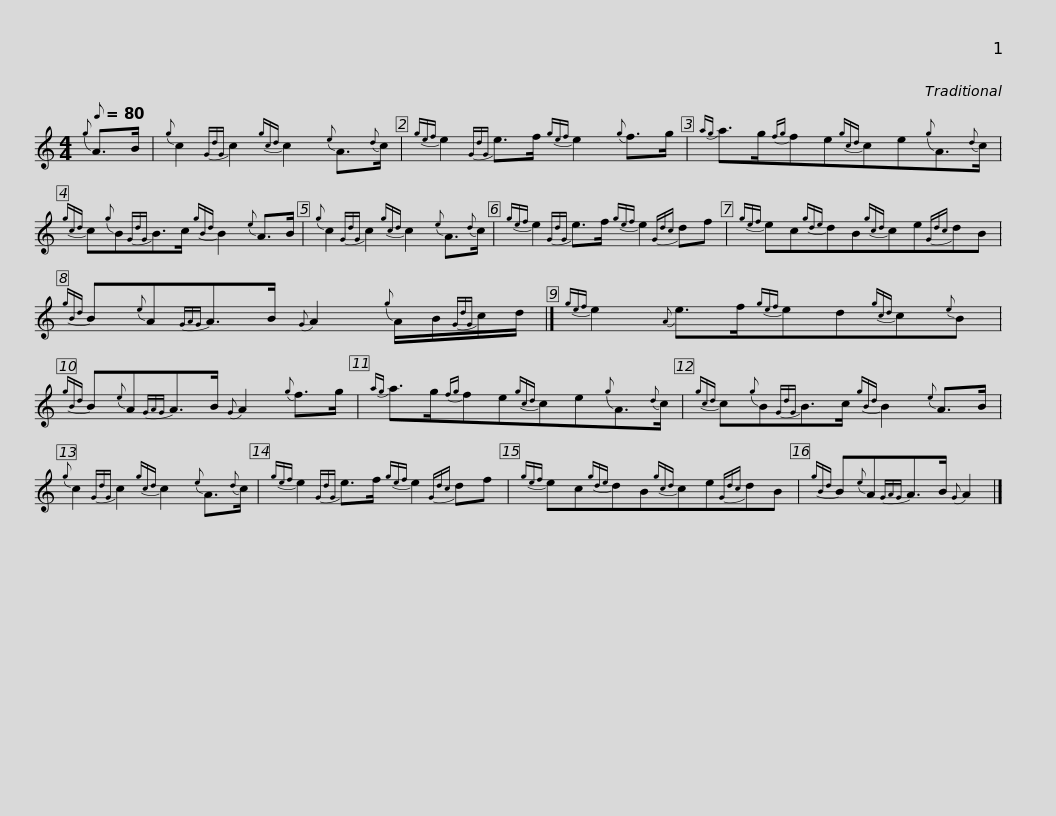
X:1
L:1/8
Q:1/8=80
M:4/4
I:linebreak $
K:C
V:1 treble
V:1
{g} A>B |{g} c2{GdG} c2{gcd} c2{e} A3/2{d}c/ |{gef} e2{GdG} e>f{gef} e2{g} f>g |{ag} a>g{fg}fe{gcd}ce{g}A3/2{d}c/ |${gcd} c{g}B{GdG}B>c{gBd} B2{e} A>B | %5
{g} c2{GdG} c2{gcd} c2{e} A3/2{d}c/ |{gef} e2{GdG} e>f{gef} e2{Gdc} df |${gef} ec{gde}dB{gcd}ce{Gdc}dB |{gBd} B{e}A{GAG}A>B{G} A2{g} A/B/{GdG}c/d/ |]${gef} e2{A} e>f{gef}ed{gcd}c{e}B | %10
{gBd} B{e}A{GAG}A>B{G} A2{g} f>g |{ag} a>g{fg}fe{gcd}ce{g}A3/2{d}c/ |${gcd} c{g}B{GdG}B>c{gBd} B2{e} A>B |{g} c2{GdG} c2{gcd} c2{e} A3/2{d}c/ |{gef} e2{GdG} e>f{gef} e2{Gdc} df |$ %15
{gef} ec{gde}dB{gcd}ce{Gdc}dB |{gBd} B{e}A{GAG}A>B{G} A2 |] %17
